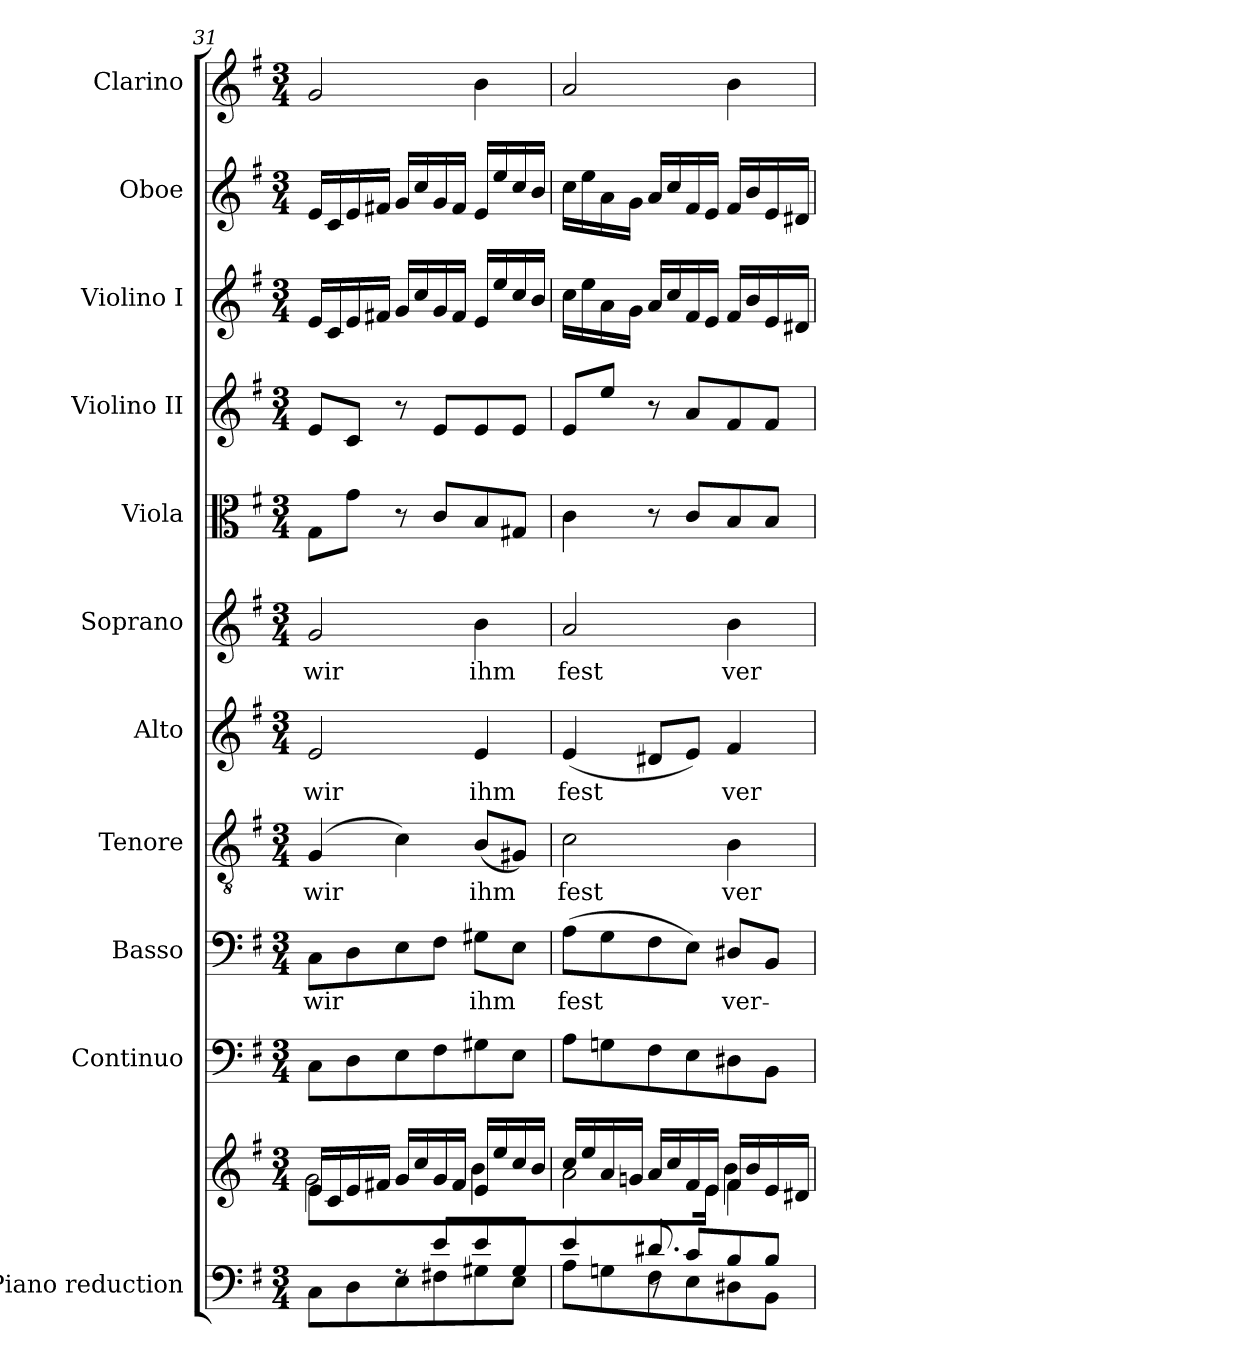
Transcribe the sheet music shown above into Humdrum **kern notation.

**kern	**kern	**kern	**kern	**text	**kern	**text	**kern	**text	**kern	**text	**kern	**kern	**kern	**kern	**kern
*part11	*part11	*part10	*part9	*part9	*part8	*part8	*part7	*part7	*part6	*part6	*part5	*part4	*part3	*part2	*part1
*staff12	*staff11	*staff10	*staff9	*staff9	*staff8	*staff8	*staff7	*staff7	*staff6	*staff6	*staff5	*staff4	*staff3	*staff2	*staff1
*I"Piano reduction	*	*I"Continuo	*I"Basso	*	*I"Tenore	*	*I"Alto	*	*I"Soprano	*	*I"Viola	*I"Violino II	*I"Violino I	*I"Oboe	*I"Clarino
*I'Pno	*	*	*	*	*	*	*	*	*	*	*	*	*	*I'Ob	*
*clefF4	*clefG2	*clefF4	*clefF4	*	*clefGv2	*	*clefG2	*	*clefG2	*	*clefC3	*clefG2	*clefG2	*clefG2	*clefG2
*k[f#]	*k[f#]	*k[f#]	*k[f#]	*	*k[f#]	*	*k[f#]	*	*k[f#]	*	*k[f#]	*k[f#]	*k[f#]	*k[f#]	*k[f#]
*M3/4	*M3/4	*M3/4	*M3/4	*	*M3/4	*	*M3/4	*	*M3/4	*	*M3/4	*M3/4	*M3/4	*M3/4	*M3/4
=31	=31	=31	=31	=31	=31	=31	=31	=31	=31	=31	=31	=31	=31	=31	=31
*^	*^	*	*	*	*	*	*	*	*	*	*	*	*	*	*
*	*	*	*^	*	*	*	*	*	*	*	*	*	*	*	*	*	*
!	!	!	!	!	!	!	!LO:LY:b	!	!LO:LY:b	!	!LO:LY:b	!	!LO:LY:b	!	!	!	!	!
8ryy	8C\L	16e/LL	2g\	8e\L	8C\L	8C\L	wir	(>4G/	wir	2e/	wir	2g/	wir	8G\L	8e/L	16e/LL	16e/LL	2g/
.	.	16c/	.	.	.	.	.	.	.	.	.	.	.	.	.	16c/	16c/	.
8G/J	8D\	16e/	.	2ryy	8D\	8D\	.	.	.	.	.	.	.	8g\J	8c/J	16e/	16e/	.
.	.	16f#X/JJ	.	.	.	.	.	.	.	.	.	.	.	.	.	16f#X/JJ	16f#X/JJ	.
8rF	8E\	16g/LL	.	.	8E\	8E\	.	4c\)	.	.	.	.	.	8r	8r	16g/LL	16g/LL	.
.	.	16cc/	.	.	.	.	.	.	.	.	.	.	.	.	.	16cc/	16cc/	.
8e/L	8F#X\	16g/	.	.	8F#\	8F#\J	.	.	.	.	.	.	.	8c/L	8e/L	16g/	16g/	.
.	.	16f#/JJ	.	.	.	.	.	.	.	.	.	.	.	.	.	16f#/JJ	16f#/JJ	.
!	!	!	!	!	!	!	!LO:LY:b	!	!LO:LY:b	!	!LO:LY:b	!	!LO:LY:b	!	!	!	!	!
8e/	8G#X\	16e/LL	4b\	.	8G#X\	8G#X\L	ihm	(<8B/L	ihm	4e/	ihm	4b\	ihm	8B/	8e/	16e/LL	16e/LL	4b\
.	.	16ee/	.	.	.	.	.	.	.	.	.	.	.	.	.	16ee/	16ee/	.
8G#/J	8E\J	16cc/	.	8ryy	8E\J	8E\J	.	8G#X/J)	.	.	.	.	.	8G#X/J	8e/J	16cc/	16cc/	.
.	.	16b/JJ	.	.	.	.	.	.	.	.	.	.	.	.	.	16b/JJ	16b/JJ	.
=32	=32	=32	=32	=32	=32	=32	=32	=32	=32	=32	=32	=32	=32	=32	=32	=32	=32	=32
*	*^	*	*	*	*	*	*	*	*	*	*	*	*	*	*	*	*	*
!	!	!	!	!LO:N:head=open	!	!	!	!LO:LY:b	!	!LO:LY:b	!	!LO:LY:b	!	!LO:LY:b	!	!	!	!	!
4e/	8A\L	4ryy	16cc/LL	2a\	4..ryy	8A\L	(>8A\L	fest	2c\	fest	(<4e/	fest	2a/	fest	4c\	8e/L	16cc\LL	16cc\LL	2a/
.	.	.	16ee/	.	.	.	.	.	.	.	.	.	.	.	.	.	16ee\	16ee\	.
.	8Gn\	.	16a/	.	.	8Gn\	8G\	.	.	.	.	.	.	.	.	8ee/J	16a\	16a\	.
.	.	.	16gn/JJ	.	.	.	.	.	.	.	.	.	.	.	.	.	16g\JJ	16g\JJ	.
8r	8F#\	8.d#X/L	16a/LL	.	.	8F#\	8F#\	.	.	.	8d#X/L	.	.	.	8r	8r	16a/LL	16a/LL	.
.	.	.	16cc/	.	.	.	.	.	.	.	.	.	.	.	.	.	16cc/	16cc/	.
8c/L	8E\	.	16f#/	.	.	8E\	8E\J)	.	.	.	8e/J)	.	.	.	8c/L	8a/L	16f#/	16f#/	.
.	.	4ryy	16e/JJ	.	16e\Jk	.	.	.	.	.	.	.	.	.	.	.	16e/JJ	16e/JJ	.
!	!	!	!	!	!	!	!	!LO:LY:b	!	!LO:LY:b	!	!LO:LY:b	!	!LO:LY:b	!	!	!	!	!
8B/	8D#X\	.	16f#/LL	4b\	4f#\	8D#X\	8D#X/L	ver-	4B\	ver-	4f#/	ver-	4b\	ver-	8B/	8f#/	16f#/LL	16f#/LL	4b\
.	.	.	16b/	.	.	.	.	.	.	.	.	.	.	.	.	.	16b/	16b/	.
8B/J	8BB\J	.	16e/	.	.	8BB\J	8BB/J	.	.	.	.	.	.	.	8B/J	8f#/J	16e/	16e/	.
.	.	16ryy	16d#X/JJ	.	.	.	.	.	.	.	.	.	.	.	.	.	16d#X/JJ	16d#X/JJ	.
*v	*v	*v	*	*	*	*	*	*	*	*	*	*	*	*	*	*	*	*	*
*	*v	*v	*v	*	*	*	*	*	*	*	*	*	*	*	*	*	*
=	=	=	=	=	=	=	=	=	=	=	=	=	=	=	=
*-	*-	*-	*-	*-	*-	*-	*-	*-	*-	*-	*-	*-	*-	*-	*-
